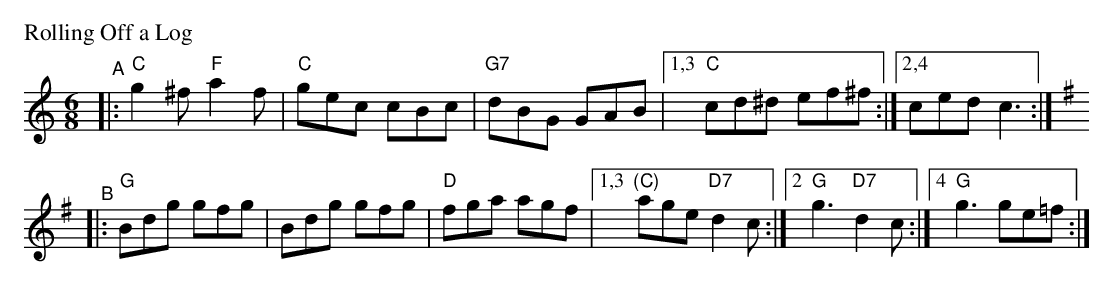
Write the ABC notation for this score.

X:1
P: Rolling Off a Log
M: 6/8
L: 1/8
K: C
"^A"|:\
"C"g2^f "F"a2f | "C"gec cBc | "G7"dBG GAB |[1,3 "C"cd^d ef^f \
                                         :|[2,4 ced c3 :| [K:G]
"^B"|:\
"G"Bdg gfg | Bdg gfg | "D"fga agf |[1,3 "(C)"age "D7"d2c \
                                 :|[2 "G"g3 "D7"d2c :|4 "G"g3 ge=f :|
